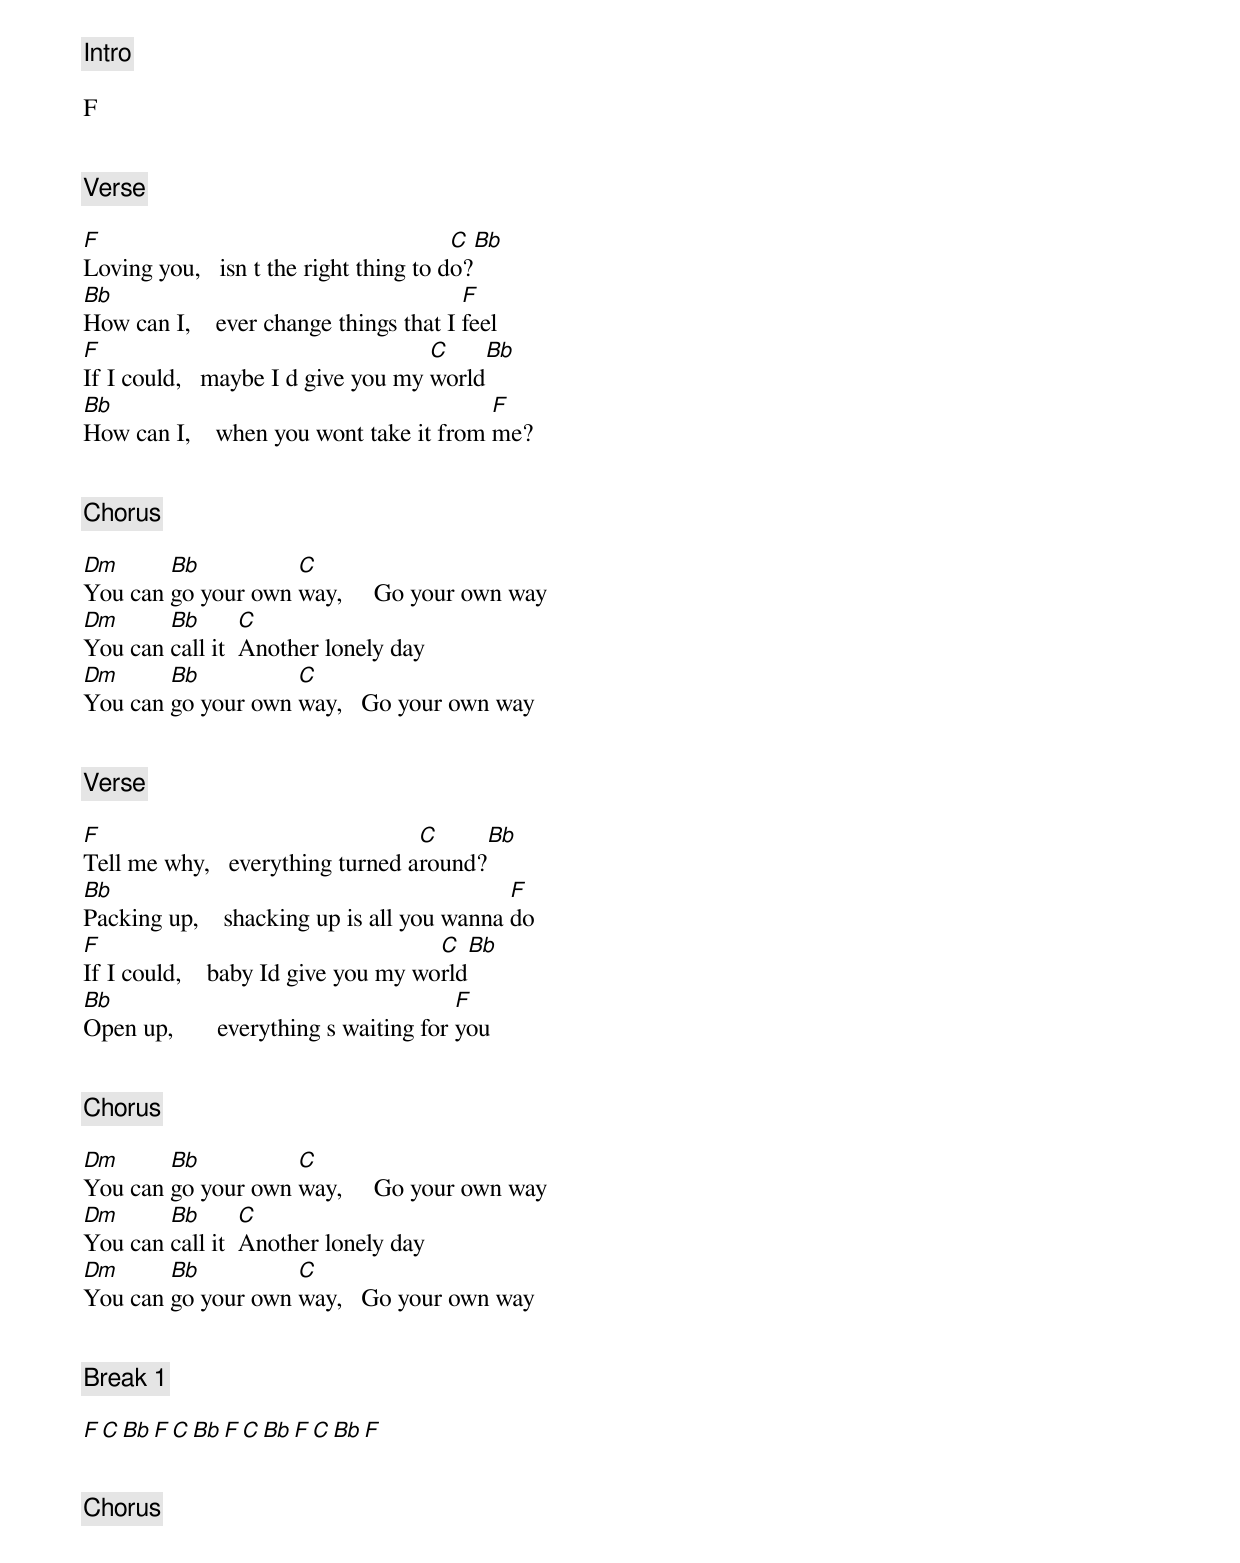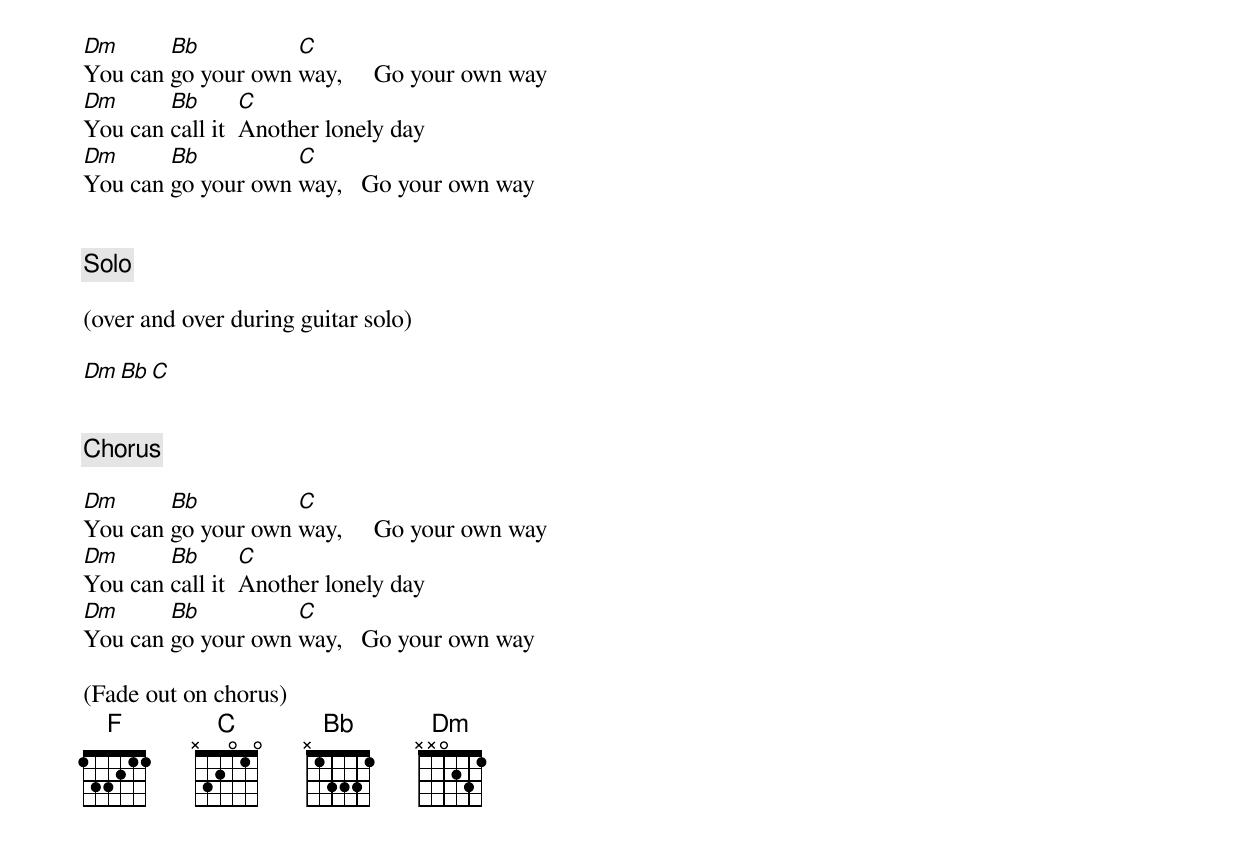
[Intro]

F


[Verse]

F                                       C  Bb
Loving you,   isn t the right thing to do?
Bb                                      F
How can I,    ever change things that I feel
F                                   C    Bb
If I could,   maybe I d give you my world
Bb                                       F
How can I,    when you wont take it from me?


[Chorus]

Dm      Bb          C
You can go your own way,     Go your own way
Dm      Bb       C
You can call it  Another lonely day
Dm      Bb          C
You can go your own way,   Go your own way


[Verse]

F                                 C     Bb
Tell me why,   everything turned around?
Bb                                          F
Packing up,    shacking up is all you wanna do
F                                    C    Bb
If I could,    baby Id give you my world
Bb                                      F
Open up,       everything s waiting for you


[Chorus]

Dm      Bb          C
You can go your own way,     Go your own way
Dm      Bb       C
You can call it  Another lonely day
Dm      Bb          C
You can go your own way,   Go your own way


[Break 1]

F  C   Bb   F    C   Bb    F    C    Bb     F    C    Bb    F


[Chorus]

Dm      Bb          C
You can go your own way,     Go your own way
Dm      Bb       C
You can call it  Another lonely day
Dm      Bb          C
You can go your own way,   Go your own way


[Solo]

(over and over during guitar solo)

Dm Bb C


[Chorus]

Dm      Bb          C
You can go your own way,     Go your own way
Dm      Bb       C
You can call it  Another lonely day
Dm      Bb          C
You can go your own way,   Go your own way

(Fade out on chorus)
